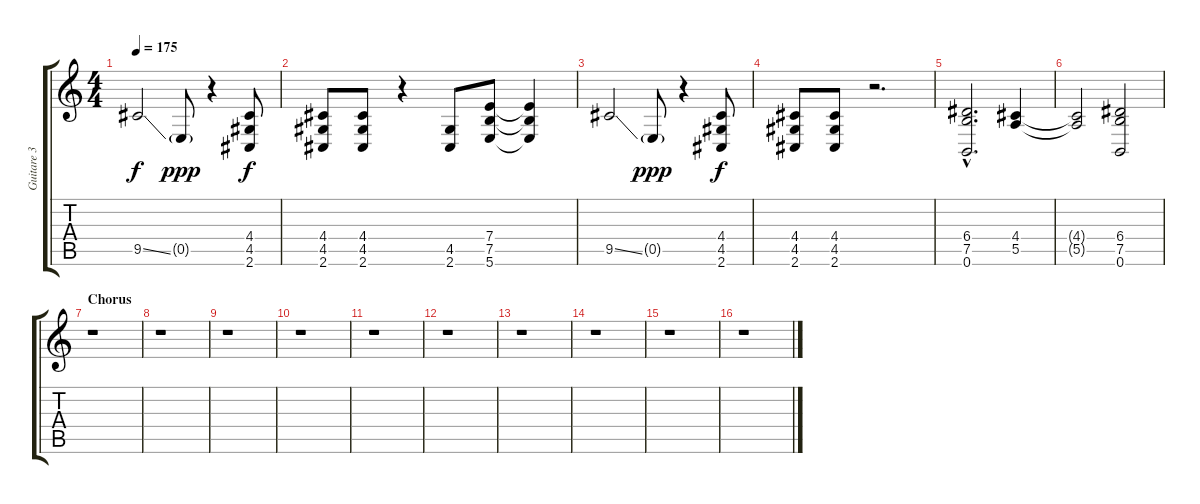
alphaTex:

\track ("Guitare 3" "Guitare 3") {instrument distortionguitar}
\staff {score tabs}
\tuning (B3 Gb3 D3 A2 E2 B1) {hide}
\ts (4 4)
\tempo 175
\clef g2
\ks c
9.5{ss}.2{dy f} 0.5{g}.8{dy ppp} r.4 (4.4 4.5 2.6).8{dy f} |
(4.4 4.5 2.6).8 (4.4 4.5 2.6).8 r.4 (4.5 2.6).8 (7.4 7.5 5.6).8 (7.4{t} 7.5{t} 5.6{t}).4 |
9.5{ss}.2 0.5{g}.8{dy ppp} r.4 (4.4 4.5 2.6).8{dy f} |
(4.4 4.5 2.6).8 (4.4 4.5 2.6).8 r.2{d} |
(6.4{hac} 7.5{hac} 0.6{hac}).2{d} (4.4 5.5).4 |
(4.4{t} 5.5{t}).2 (6.4 7.5 0.6).2 |
\section ("" "Chorus")
r.1 |
r.1 |
r.1 |
r.1 |
r.1 |
r.1 |
r.1 |
r.1 |
r.1 |
r.1
